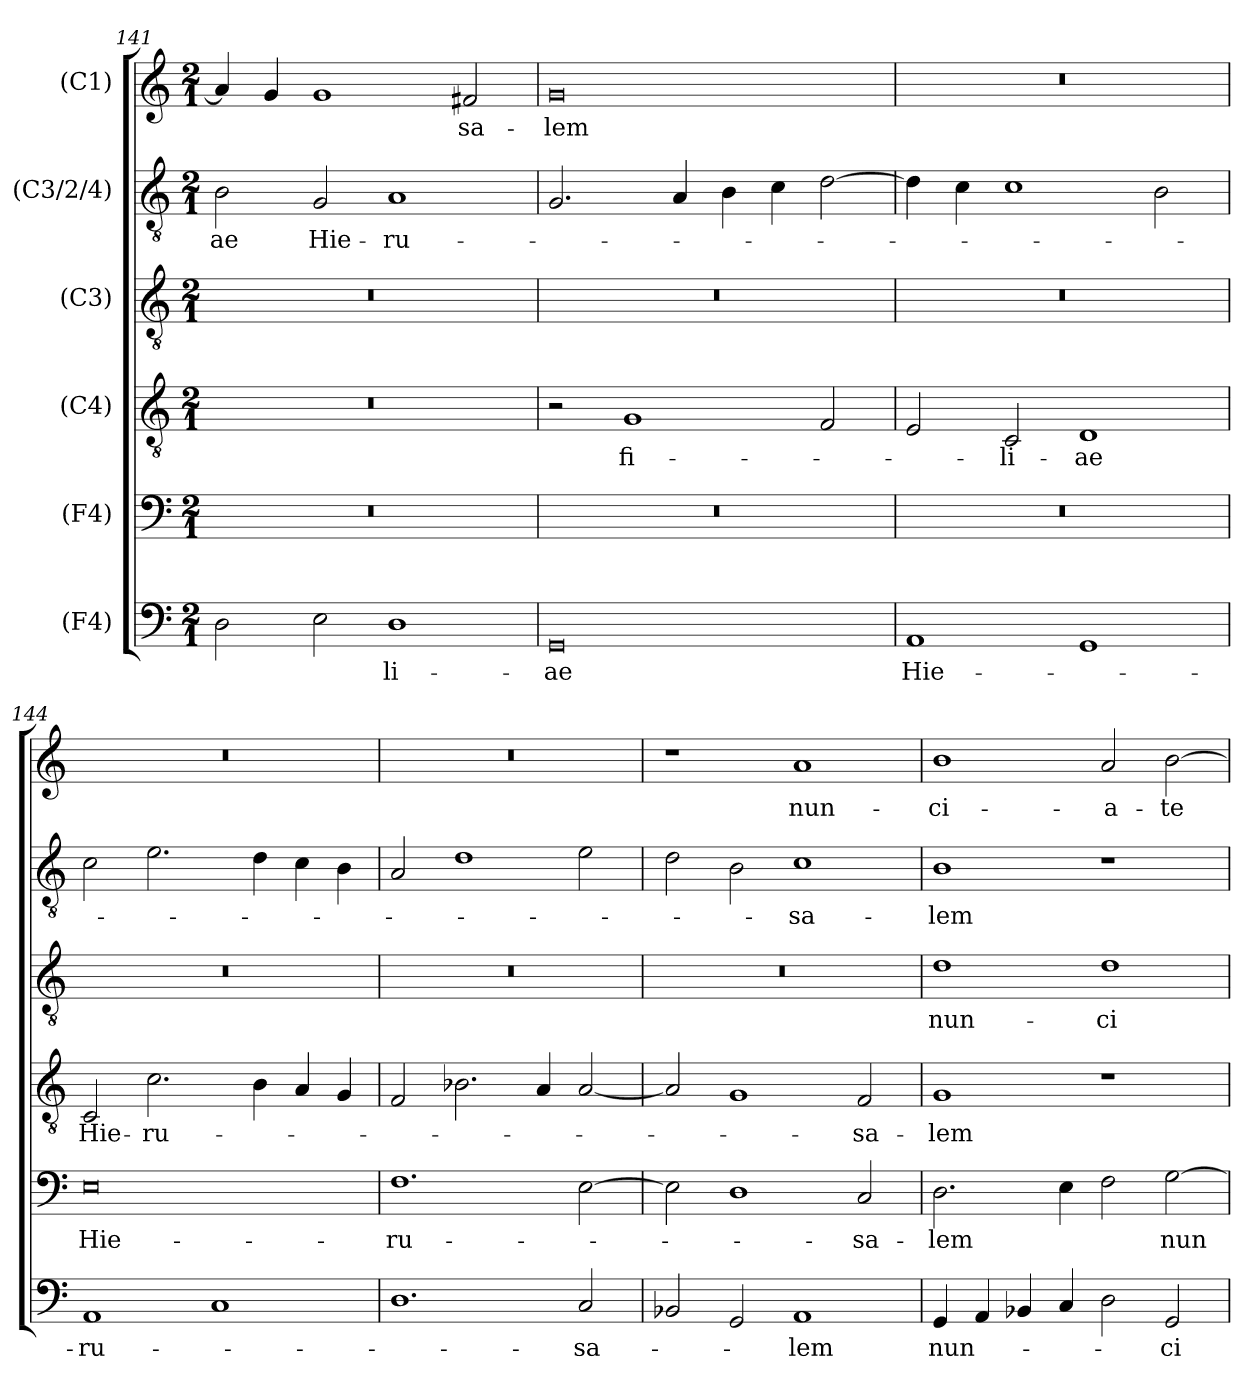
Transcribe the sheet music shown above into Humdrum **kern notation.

**kern	**text	**kern	**text	**kern	**text	**kern	**text	**kern	**text	**kern	**text
*part6	*part6	*part5	*part5	*part4	*part4	*part3	*part3	*part2	*part2	*part1	*part1
*staff6	*staff6	*staff5	*staff5	*staff4	*staff4	*staff3	*staff3	*staff2	*staff2	*staff1	*staff1
*I"(F4)	*	*I"(F4)	*	*I"(C4)	*	*I"(C3)	*	*I"(C3/2/4)	*	*I"(C1)	*
!!LO:LB:g=z
*clefF4	*	*clefF4	*	*clefGv2	*	*clefGv2	*	*clefGv2	*	*clefG2	*
*	*	*	*	*	*	*ITrd7c12	*	*	*	*	*
*k[]	*	*k[]	*	*k[]	*	*k[]	*	*k[]	*	*k[]	*
*C:	*	*C:	*	*C:	*	*C:	*	*C:	*	*C:	*
*M2/1	*	*M2/1	*	*M2/1	*	*M2/1	*	*M2/1	*	*M2/1	*
=141	=141	=141	=141	=141	=141	=141	=141	=141	=141	=141	=141
!	!	!LO:N:vis=1	!	!LO:N:vis=1	!	!LO:N:vis=1	!	!	!	!	!
!	!	!	!	!	!	!	!	!	!LO:LY:b:color=#000000	!	!
2Di\	.	0r	.	0r	.	0r	.	2Bi\	-ae	4ai/]	.
.	.	.	.	.	.	.	.	.	.	4gi/	.
!	!	!	!	!	!	!	!	!	!LO:LY:b:color=#000000	!	!
2Ei\	.	.	.	.	.	.	.	2Gi/	Hie-	1gi	.
!	!LO:LY:b:color=#000000	!	!	!	!	!	!	!	!	!	!
!	!	!	!	!	!	!	!	!	!LO:LY:b:color=#000000	!	!
1Di	-li-	.	.	.	.	.	.	1Ai	-ru-	.	.
!	!	!	!	!	!	!	!	!	!	!	!LO:LY:b:color=#000000
.	.	.	.	.	.	.	.	.	.	2f#i/	-sa-
=142	=142	=142	=142	=142	=142	=142	=142	=142	=142	=142	=142
!	!LO:LY:b:color=#000000	!LO:N:vis=1	!	!	!	!LO:N:vis=1	!	!	!	!	!
!	!	!	!	!	!	!	!	!	!	!	!LO:LY:b:color=#000000
0GGi	-ae	0r	.	2r	.	0r	.	2.Gi/	.	0gi	-lem
!	!	!	!	!	!LO:LY:b:color=#000000	!	!	!	!	!	!
.	.	.	.	1Gi	fi-	.	.	.	.	.	.
.	.	.	.	.	.	.	.	4Ai/	.	.	.
.	.	.	.	.	.	.	.	4Bi\	.	.	.
.	.	.	.	.	.	.	.	4ci\	.	.	.
.	.	.	.	2Fi/	.	.	.	[2di\	.	.	.
=143	=143	=143	=143	=143	=143	=143	=143	=143	=143	=143	=143
!	!LO:LY:b:color=#000000	!LO:N:vis=1	!	!	!	!LO:N:vis=1	!	!	!	!LO:N:vis=1	!
1AAi	Hie-	0r	.	2Ei/	.	0r	.	4di\]	.	0r	.
.	.	.	.	.	.	.	.	4ci\	.	.	.
!	!	!	!	!	!LO:LY:b:color=#000000	!	!	!	!	!	!
.	.	.	.	2Ci/	-li-	.	.	1ci	.	.	.
!	!	!	!	!	!LO:LY:b:color=#000000	!	!	!	!	!	!
1GGi	.	.	.	1Di	-ae	.	.	.	.	.	.
.	.	.	.	.	.	.	.	2Bi\	.	.	.
=144	=144	=144	=144	=144	=144	=144	=144	=144	=144	=144	=144
!	!LO:LY:b:color=#000000	!	!	!	!	!	!	!	!	!	!
!	!	!	!LO:LY:b:color=#000000	!	!	!	!	!	!	!	!
!	!	!	!	!	!LO:LY:b:color=#000000	!LO:N:vis=1	!	!	!	!LO:N:vis=1	!
1AAi	-ru-	0Ei	Hie-	2Ci/	Hie-	0r	.	2ci\	.	0r	.
!	!	!	!	!	!LO:LY:b:color=#000000	!	!	!	!	!	!
.	.	.	.	2.ci\	-ru-	.	.	2.ei\	.	.	.
1Ci	.	.	.	.	.	.	.	.	.	.	.
.	.	.	.	4Bi\	.	.	.	4di\	.	.	.
.	.	.	.	4Ai/	.	.	.	4ci\	.	.	.
.	.	.	.	4Gi/	.	.	.	4Bi\	.	.	.
=145	=145	=145	=145	=145	=145	=145	=145	=145	=145	=145	=145
!	!	!	!LO:LY:b:color=#000000	!	!	!LO:N:vis=1	!	!	!	!LO:N:vis=1	!
1.Di	.	1.Fi	-ru-	2Fi/	.	0r	.	2Ai/	.	0r	.
.	.	.	.	2.B-i\	.	.	.	1di	.	.	.
.	.	.	.	4Ai/	.	.	.	.	.	.	.
!	!LO:LY:b:color=#000000	!	!	!	!	!	!	!	!	!	!
2Ci/	-sa-	[2Ei\	.	[2Ai/	.	.	.	2ei\	.	.	.
!!LO:PB:g=z
=146	=146	=146	=146	=146	=146	=146	=146	=146	=146	=146	=146
!	!	!	!	!	!	!LO:N:vis=1	!	!	!	!	!
2BB-i/	.	2Ei\]	.	2Ai/]	.	0r	.	2di\	.	1r	.
2GGi/	.	1Di	.	1Gi	.	.	.	2Bi\	.	.	.
!	!LO:LY:b:color=#000000	!	!	!	!	!	!	!	!	!	!
!	!	!	!	!	!	!	!	!	!LO:LY:b:color=#000000	!	!
!	!	!	!	!	!	!	!	!	!	!	!LO:LY:b:color=#000000
1AAi	-lem	.	.	.	.	.	.	1ci	-sa-	1ai	nun-
!	!	!	!LO:LY:b:color=#000000	!	!	!	!	!	!	!	!
!	!	!	!	!	!LO:LY:b:color=#000000	!	!	!	!	!	!
.	.	2Ci/	-sa-	2Fi/	-sa-	.	.	.	.	.	.
=147	=147	=147	=147	=147	=147	=147	=147	=147	=147	=147	=147
!	!LO:LY:b:color=#000000	!	!	!	!	!	!	!	!	!	!
!	!	!	!LO:LY:b:color=#000000	!	!	!	!	!	!	!	!
!	!	!	!	!	!LO:LY:b:color=#000000	!	!	!	!	!	!
!	!	!	!	!	!	!	!LO:LY:b:color=#000000	!	!	!	!
!	!	!	!	!	!	!	!	!	!LO:LY:b:color=#000000	!	!
!	!	!	!	!	!	!	!	!	!	!	!LO:LY:b:color=#000000
4GGi/	nun-	2.Di\	-lem	1Gi	-lem	1Di	nun-	1Bi	-lem	1bi	-ci-
4AAi/	.	.	.	.	.	.	.	.	.	.	.
4BB-i/	.	.	.	.	.	.	.	.	.	.	.
4Ci/	.	4Ei\	.	.	.	.	.	.	.	.	.
!	!	!	!	!	!	!	!LO:LY:b:color=#000000	!	!	!	!
!	!	!	!	!	!	!	!	!	!	!	!LO:LY:b:color=#000000
2Di\	.	2Fi\	.	1r	.	1Di	-ci-	1r	.	2ai/	-a-
!	!LO:LY:b:color=#000000	!	!	!	!	!	!	!	!	!	!
!	!	!	!LO:LY:b:color=#000000	!	!	!	!	!	!	!	!
!	!	!	!	!	!	!	!	!	!	!	!LO:LY:b:color=#000000
2GGi/	-ci-	[2Gi\	nun-	.	.	.	.	.	.	[2bi\	-te
=	=	=	=	=	=	=	=	=	=	=	=
*-	*-	*-	*-	*-	*-	*-	*-	*-	*-	*-	*-
